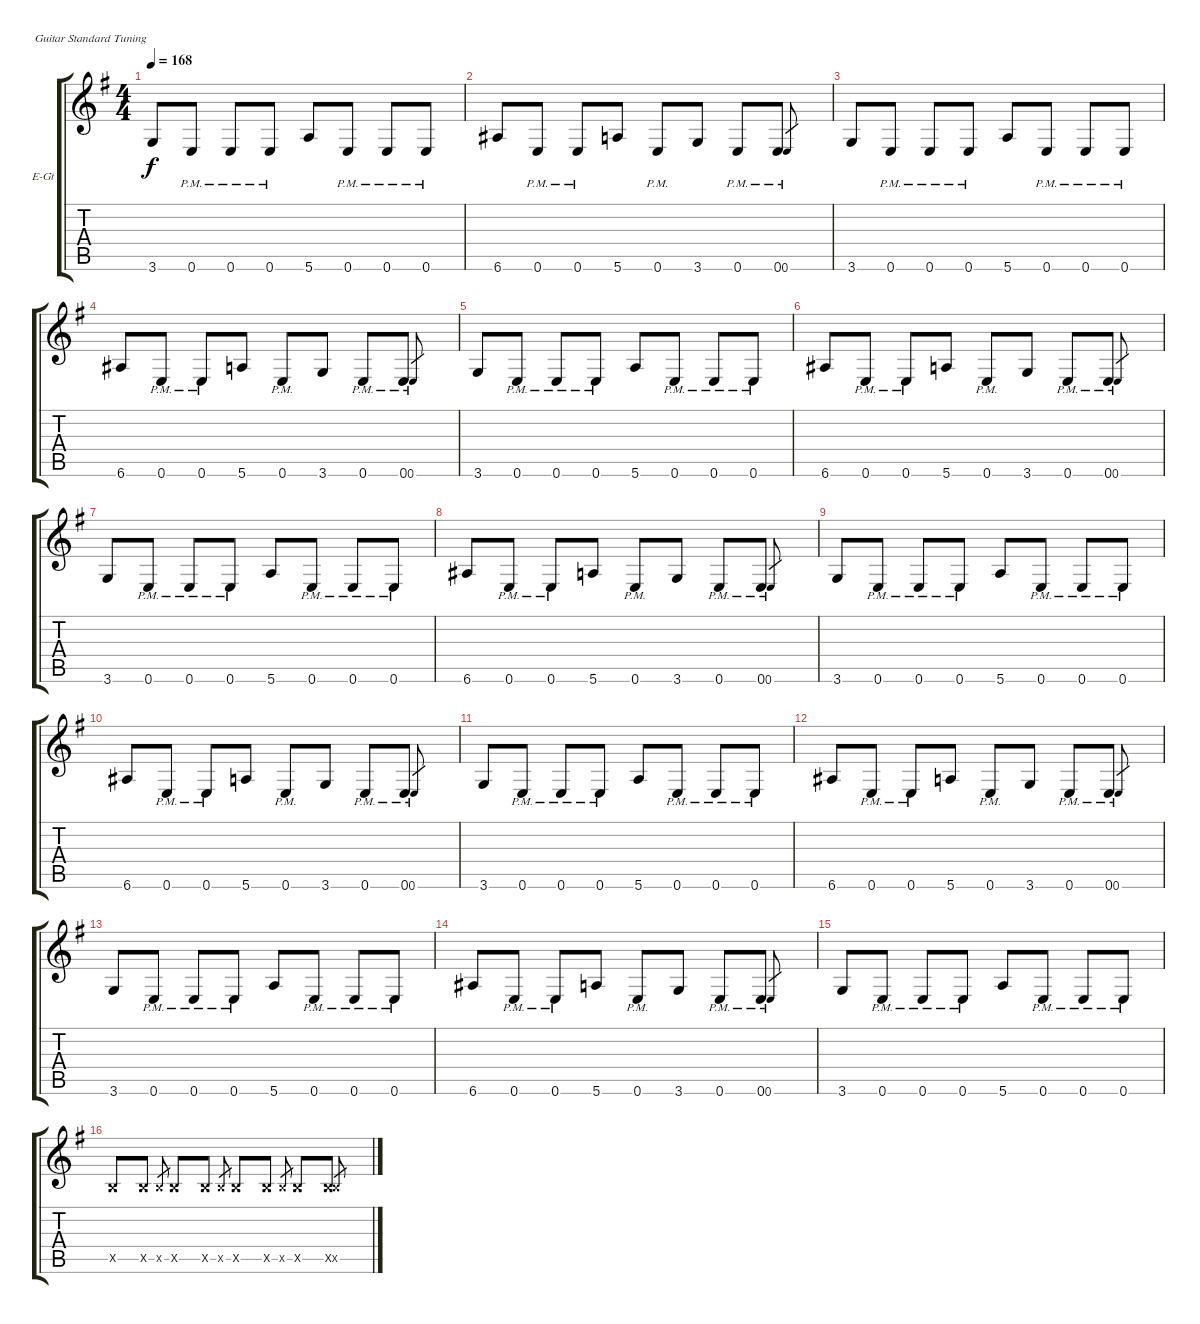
\defaultSystemsLayout 4
\bracketExtendMode groupsimilarinstruments
\firstSystemTrackNameOrientation horizontal
\otherSystemsTrackNameOrientation horizontal
\track ("Electric Guitar" "E-Gt") {instrument distortionguitar}
\staff {score tabs}
\tuning (E4 B3 G3 D3 A2 E2)
\ts (4 4)
\tempo 168
\clef g2
\ks eminor
3.6.8{dy f} 0.6{pm}.8 0.6{pm}.8 0.6{pm}.8 5.6.8 0.6{pm}.8 0.6{pm}.8 0.6{pm}.8 |
6.6.8 0.6{pm}.8 0.6{pm}.8 5.6.8 0.6{pm}.8 3.6.8 0.6{pm}.8 0.6{pm}.8 0.6{pm}.8{gr} |
3.6.8 0.6{pm}.8 0.6{pm}.8 0.6{pm}.8 5.6.8 0.6{pm}.8 0.6{pm}.8 0.6{pm}.8 |
6.6.8 0.6{pm}.8 0.6{pm}.8 5.6.8 0.6{pm}.8 3.6.8 0.6{pm}.8 0.6{pm}.8 0.6{pm}.8{gr} |
3.6.8 0.6{pm}.8 0.6{pm}.8 0.6{pm}.8 5.6.8 0.6{pm}.8 0.6{pm}.8 0.6{pm}.8 |
6.6.8 0.6{pm}.8 0.6{pm}.8 5.6.8 0.6{pm}.8 3.6.8 0.6{pm}.8 0.6{pm}.8 0.6{pm}.8{gr} |
3.6.8 0.6{pm}.8 0.6{pm}.8 0.6{pm}.8 5.6.8 0.6{pm}.8 0.6{pm}.8 0.6{pm}.8 |
6.6.8 0.6{pm}.8 0.6{pm}.8 5.6.8 0.6{pm}.8 3.6.8 0.6{pm}.8 0.6{pm}.8 0.6{pm}.8{gr} |
3.6.8 0.6{pm}.8 0.6{pm}.8 0.6{pm}.8 5.6.8 0.6{pm}.8 0.6{pm}.8 0.6{pm}.8 |
6.6.8 0.6{pm}.8 0.6{pm}.8 5.6.8 0.6{pm}.8 3.6.8 0.6{pm}.8 0.6{pm}.8 0.6{pm}.8{gr} |
3.6.8 0.6{pm}.8 0.6{pm}.8 0.6{pm}.8 5.6.8 0.6{pm}.8 0.6{pm}.8 0.6{pm}.8 |
6.6.8 0.6{pm}.8 0.6{pm}.8 5.6.8 0.6{pm}.8 3.6.8 0.6{pm}.8 0.6{pm}.8 0.6{pm}.8{gr} |
3.6.8 0.6{pm}.8 0.6{pm}.8 0.6{pm}.8 5.6.8 0.6{pm}.8 0.6{pm}.8 0.6{pm}.8 |
6.6.8 0.6{pm}.8 0.6{pm}.8 5.6.8 0.6{pm}.8 3.6.8 0.6{pm}.8 0.6{pm}.8 0.6{pm}.8{gr} |
3.6.8 0.6{pm}.8 0.6{pm}.8 0.6{pm}.8 5.6.8 0.6{pm}.8 0.6{pm}.8 0.6{pm}.8 |
2.5{x}.8 2.5{x}.8 2.5{x}.8{gr} 2.5{x}.8 2.5{x}.8 2.5{x}.8{gr} 2.5{x}.8 2.5{x}.8 2.5{x}.8{gr} 2.5{x}.8 2.5{x}.8 2.5{x}.8{gr}
